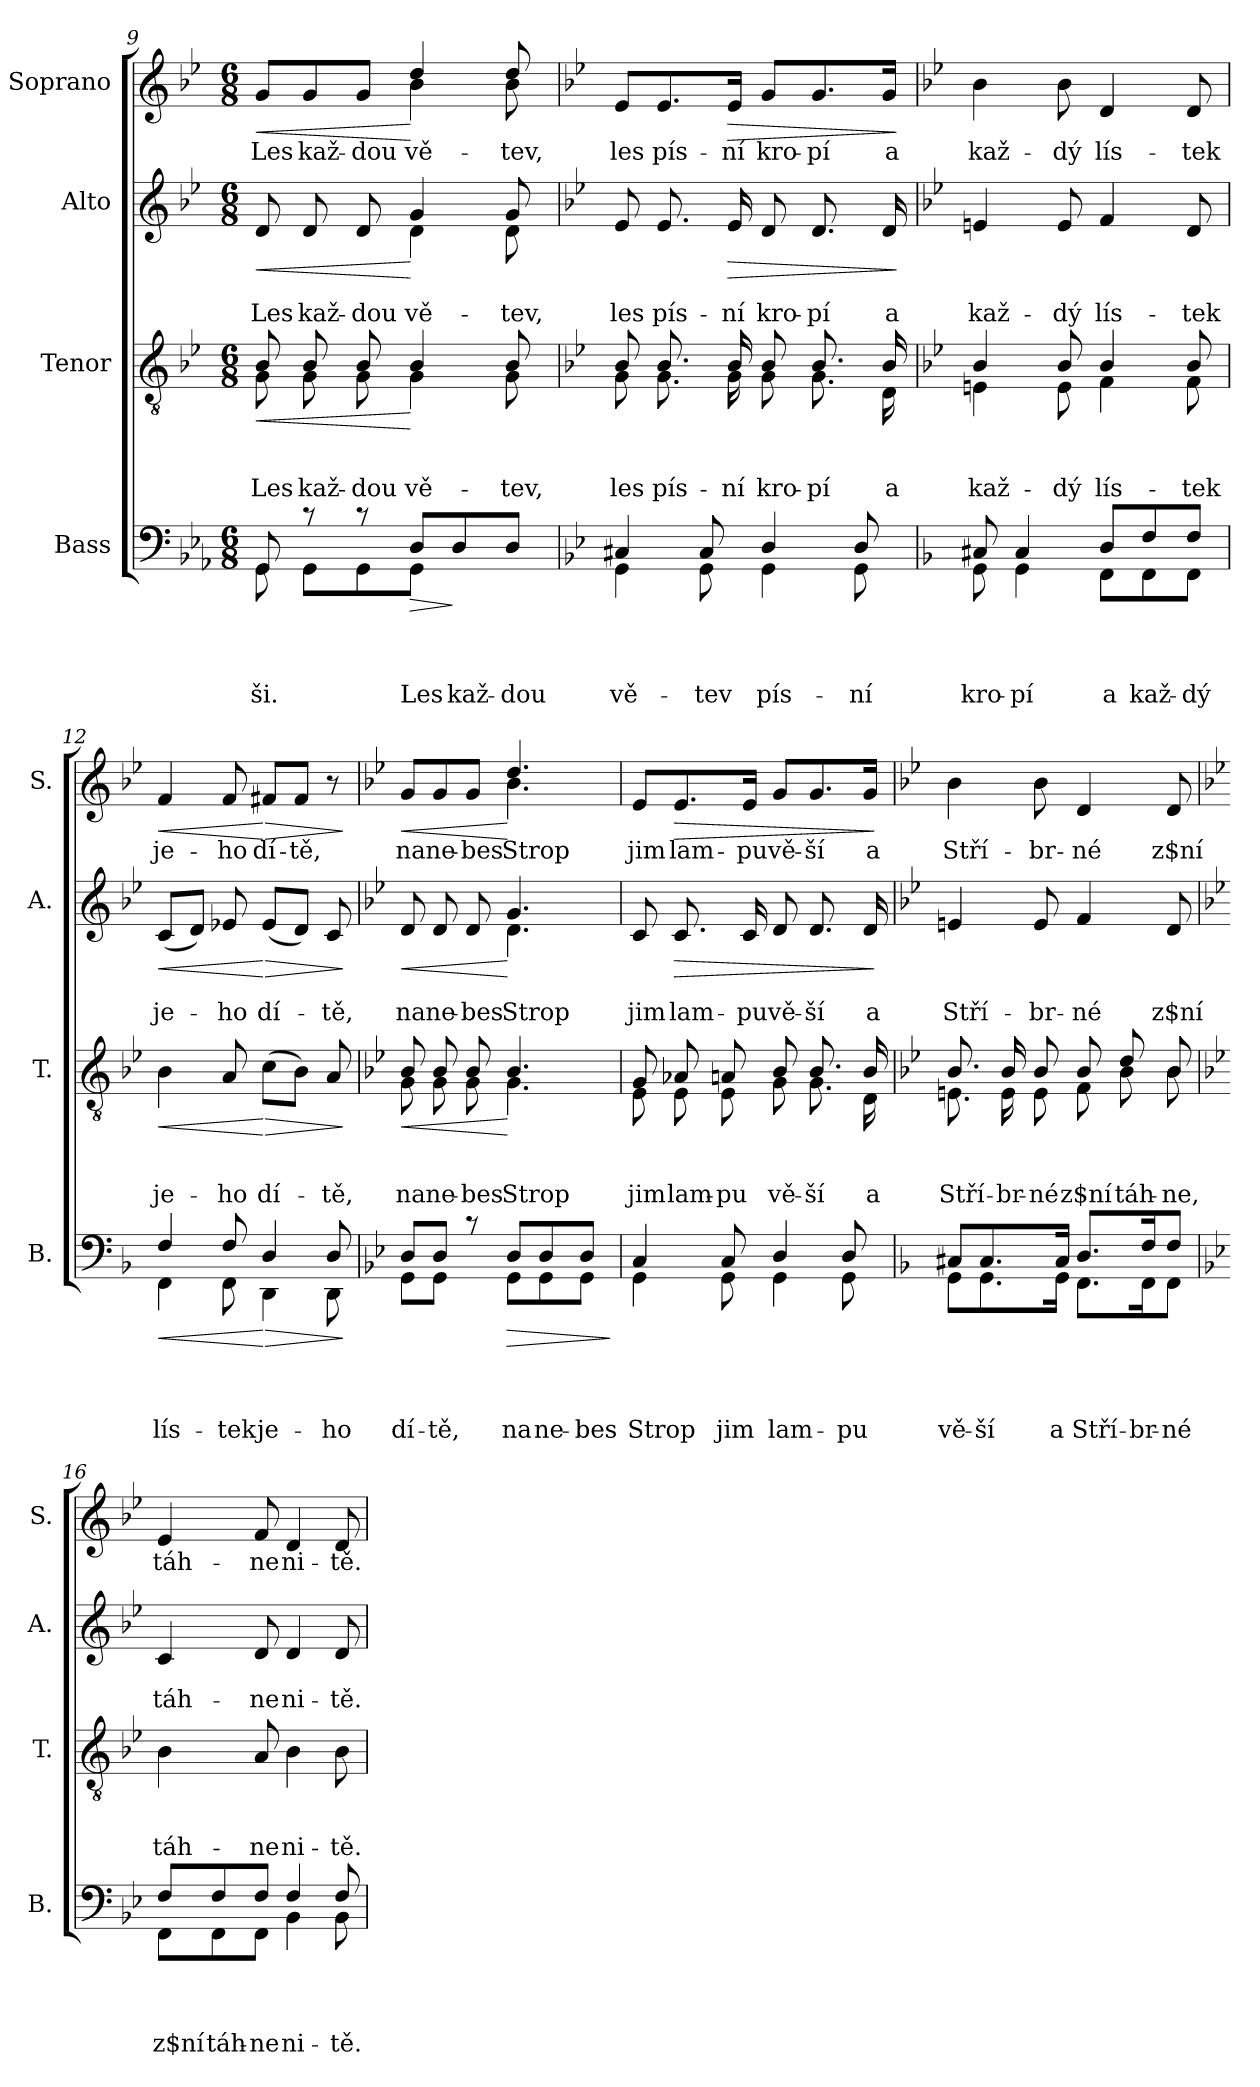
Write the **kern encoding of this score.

**kern	**text	**text	**text	**text	**dynam	**kern	**text	**text	**text	**dynam	**kern	**text	**text	**dynam	**kern	**text	**dynam
*part4	*part4	*part4	*part4	*part4	*part4	*part3	*part3	*part3	*part3	*part3	*part2	*part2	*part2	*part2	*part1	*part1	*part1
*staff4	*staff4	*staff4	*staff4	*staff4	*staff4	*staff3	*staff3	*staff3	*staff3	*staff3	*staff2	*staff2	*staff2	*staff2	*staff1	*staff1	*staff1
*I"Bass	*	*	*	*	*	*I"Tenor	*	*	*	*	*I"Alto	*	*	*	*I"Soprano	*	*
*I'B.	*	*	*	*	*	*I'T.	*	*	*	*	*I'A.	*	*	*	*I'S.	*	*
*clefF4	*	*	*	*	*	*clefGv2	*	*	*	*	*clefG2	*	*	*	*clefG2	*	*
*k[b-e-a-]	*	*	*	*	*	*k[b-e-]	*	*	*	*	*k[b-e-]	*	*	*	*k[b-e-]	*	*
*E-:	*	*	*	*	*	*B-:	*	*	*	*	*B-:	*	*	*	*B-:	*	*
*M6/8	*	*	*	*	*	*M6/8	*	*	*	*	*M6/8	*	*	*	*M6/8	*	*
=9	=9	=9	=9	=9	=9	=9	=9	=9	=9	=9	=9	=9	=9	=9	=9	=9	=9
!	!	!	!	!LO:LY:b	!	!	!	!	!LO:LY:b	!LO:HP:b	!	!	!LO:LY:b	!LO:HP:b	!	!LO:LY:b	!LO:HP:b
*^	*	*	*	*	*	*^	*	*	*	*	*^	*	*	*	*^	*	*
*	*^	*	*	*	*	*	*	*	*	*	*	*	*	*	*	*	*	*	*	*	*
8GG/	8GG\	4ryy	.	.	.	-ši.	.	8B-/	8G\	.	.	Les	<	8d/	4.ryy	.	Les	<	8g/L	4.ryy	Les	<
!	!	!	!	!	!	!	!	!	!	!	!	!LO:LY:b	!	!	!	!	!LO:LY:b	!	!	!	!LO:LY:b	!
8rc	8GG\L	.	.	.	.	.	.	8B-/	8G\	.	.	kaž-	.	8d/	.	.	kaž-	.	8g/	.	kaž-	.
!	!	!	!	!	!	!	!	!	!	!	!	!LO:LY:b	!	!	!	!	!LO:LY:b	!	!	!	!LO:LY:b	!
8rc	8GG\	16.ryy	.	.	.	.	.	8B-/	8G\	.	.	-dou	.	8d/	.	.	-dou	.	8g/J	.	-dou	.
.	.	4ryy	.	.	.	.	.	.	.	.	.	.	.	.	.	.	.	.	.	.	.	.
!	!	!	!	!	!	!LO:LY:b	!LO:HP:b	!	!	!	!	!LO:LY:b	!	!	!	!	!LO:LY:b	!	!	!	!LO:LY:b	!
8D/L	8GG\J	.	.	.	.	Les	>	4B-/	4G\	.	.	vě-	[	4g/	4d\	.	vě-	[	4dd/	4b-\	vě-	[
!	!	!	!	!	!	!LO:LY:b	!	!	!	!	!	!	!	!	!	!	!	!	!	!	!	!
8D/	4ryy	.	.	.	.	kaž-	]	.	.	.	.	.	.	.	.	.	.	.	.	.	.	.
.	.	8ryy	.	.	.	.	.	.	.	.	.	.	.	.	.	.	.	.	.	.	.	.
!	!	!	!	!	!	!LO:LY:b	!	!	!	!	!	!LO:LY:b	!	!	!	!	!LO:LY:b	!	!	!	!LO:LY:b	!
8D/J	.	.	.	.	.	-dou	.	8B-/	8G\	.	.	-tev,	.	8g/	8d\	.	-tev,	.	8dd/	8b-\	-tev,	.
.	.	32ryy	.	.	.	.	.	.	.	.	.	.	.	.	.	.	.	.	.	.	.	.
*	*	*	*	*	*	*	*	*	*	*	*	*	*	*v	*v	*	*	*	*	*	*	*
*v	*v	*v	*	*	*	*	*	*	*	*	*	*	*	*	*	*	*	*v	*v	*	*
!!LO:LB:g=z
=10	=10	=10	=10	=10	=10	=10	=10	=10	=10	=10	=10	=10	=10	=10	=10	=10	=10	=10
*k[b-e-]	*	*	*	*	*	*	*	*	*	*	*	*	*	*	*	*	*	*
*B-:	*	*	*	*	*	*	*	*	*	*	*	*	*	*	*	*	*	*
*^	*	*	*	*	*	*	*	*	*	*	*	*^	*	*	*	*^	*	*
*	*^	*	*	*	*	*	*	*	*	*	*	*	*	*	*	*	*	*	*	*	*
!	!	!	!	!	!	!LO:LY:b	!	!	!	!	!	!LO:LY:b	!	!	!	!	!LO:LY:b	!	!	!	!LO:LY:b	!
*	*	*	*	*	*	*	*	*	*	*	*	*	*	*v	*v	*	*	*	*	*	*	*
*	*v	*v	*	*	*	*	*	*	*	*	*	*	*	*	*	*	*	*v	*v	*	*
4C#X/	4GG\	.	.	.	vě-	.	8B-/	8G\	.	.	les	.	8e-/	.	les	.	8e-/L	les	.
!	!	!	!	!	!	!	!	!	!	!	!LO:LY:b	!	!	!	!LO:LY:b	!	!	!LO:LY:b	!
.	.	.	.	.	.	.	8.B-/	8.G\	.	.	pís-	.	8.e-/	.	pís-	.	8.e-/	pís-	.
!	!	!	!	!	!LO:LY:b	!	!	!	!	!	!	!	!	!	!	!	!	!	!
8C#/	8GG\	.	.	.	-tev	.	.	.	.	.	.	.	.	.	.	.	.	.	.
!	!	!	!	!	!	!	!	!	!	!	!LO:LY:b	!	!	!	!LO:LY:b	!LO:HP:b	!	!LO:LY:b	!LO:HP:b
.	.	.	.	.	.	.	16B-/	16G\	.	.	-ní	.	16e-/	.	-ní	>	16e-/Jk	-ní	>
!	!	!	!	!	!LO:LY:b	!	!	!	!	!	!LO:LY:b	!	!	!	!LO:LY:b	!	!	!LO:LY:b	!
4D/	4GG\	.	.	.	pís-	.	8B-/	8G\	.	.	kro-	.	8d/	.	kro-	.	8g/L	kro-	.
!	!	!	!	!	!	!	!	!	!	!	!LO:LY:b	!	!	!	!LO:LY:b	!	!	!LO:LY:b	!
.	.	.	.	.	.	.	8.B-/	8.G\	.	.	-pí	.	8.d/	.	-pí	.	8.g/	-pí	.
!	!	!	!	!	!LO:LY:b	!	!	!	!	!	!	!	!	!	!	!	!	!	!
8D/	8GG\	.	.	.	-ní	.	.	.	.	.	.	.	.	.	.	.	.	.	.
!	!	!	!	!	!	!	!	!	!	!	!LO:LY:b	!	!	!	!LO:LY:b	!	!	!LO:LY:b	!
.	.	.	.	.	.	.	16B-/	16D\	.	.	a	.	16d/	.	a	.	16g/Jk	a	.
*v	*v	*	*	*	*	*	*	*	*	*	*	*	*	*	*	*	*	*	*
*	*	*	*	*	*	*v	*v	*	*	*	*	*	*	*	*	*	*	*
.	.	.	.	.	.	.	.	.	.	.	.	.	.	]	.	.	]
=11	=11	=11	=11	=11	=11	=11	=11	=11	=11	=11	=11	=11	=11	=11	=11	=11	=11
*k[b-]	*	*	*	*	*	*	*	*	*	*	*	*	*	*	*	*	*
*F:	*	*	*	*	*	*	*	*	*	*	*	*	*	*	*	*	*
!	!	!	!	!LO:LY:b	!	!	!	!	!LO:LY:b	!	!	!	!LO:LY:b	!	!	!LO:LY:b	!
*^	*	*	*	*	*	*^	*	*	*	*	*	*	*	*	*	*	*
8C#X/	8GG\	.	.	.	kro-	.	4B-/	4En\	.	.	kaž-	.	4en/	.	kaž-	.	4b-\	kaž-	.
!	!	!	!	!	!LO:LY:b	!	!	!	!	!	!	!	!	!	!	!	!	!	!
4C#/	4GG\	.	.	.	-pí	.	.	.	.	.	.	.	.	.	.	.	.	.	.
!	!	!	!	!	!	!	!	!	!	!	!LO:LY:b	!	!	!	!LO:LY:b	!	!	!LO:LY:b	!
.	.	.	.	.	.	.	8B-/	8E\	.	.	-dý	.	8e/	.	-dý	.	8b-\	-dý	.
!	!	!	!	!	!LO:LY:b	!	!	!	!	!	!LO:LY:b	!	!	!	!LO:LY:b	!	!	!LO:LY:b	!
8D/L	8FF\L	.	.	.	a	.	4B-/	4F\	.	.	lís-	.	4f/	.	lís-	.	4d/	lís-	.
!	!	!	!	!	!LO:LY:b	!	!	!	!	!	!	!	!	!	!	!	!	!	!
8F/	8FF\	.	.	.	kaž-	.	.	.	.	.	.	.	.	.	.	.	.	.	.
!	!	!	!	!	!LO:LY:b	!	!	!	!	!	!LO:LY:b	!	!	!	!LO:LY:b	!	!	!LO:LY:b	!
8F/J	8FF\J	.	.	.	-dý	.	8B-/	8F\	.	.	-tek	.	8d/	.	-tek	.	8d/	-tek	.
=12	=12	=12	=12	=12	=12	=12	=12	=12	=12	=12	=12	=12	=12	=12	=12	=12	=12	=12	=12
!	!	!	!	!	!LO:LY:b	!LO:HP:b	!	!	!	!	!LO:LY:b	!LO:HP:b	!	!	!LO:LY:b	!LO:HP:b	!	!LO:LY:b	!LO:HP:b
*	*	*	*	*	*	*	*v	*v	*	*	*	*	*	*	*	*	*	*	*
4F/	4FF\	.	.	.	lís-	<	4B-\	.	.	je-	<	(<8c/L	.	je-	<	4f/	je-	<
.	.	.	.	.	.	.	.	.	.	.	.	8d/J)	.	.	.	.	.	.
!	!	!	!	!	!LO:LY:b	!	!	!	!	!LO:LY:b	!	!	!	!LO:LY:b	!	!	!LO:LY:b	!
8F/	8FF\	.	.	.	-tek	.	8A/	.	.	-ho	.	8e-X/	.	-ho	.	8f/	-ho	.
!	!	!	!	!	!LO:LY:b	!LO:HP:n=1:b	!	!	!	!LO:LY:b	!LO:HP:n=1:b	!	!	!LO:LY:b	!LO:HP:n=1:b	!	!LO:LY:b	!LO:HP:n=1:b
4D/	4DD\	.	.	.	je-	[ >	(>8c\L	.	.	dí-	[ >	(<8e-/L	.	dí-	[ >	8f#X/L	dí-	[ >
!	!	!	!	!	!	!	!	!	!	!	!	!	!	!	!	!	!LO:LY:b	!
.	.	.	.	.	.	.	8B-\J)	.	.	.	.	8d/J)	.	.	.	8f#/J	-tě,	.
!	!	!	!	!	!LO:LY:b	!	!	!	!	!LO:LY:b	!	!	!	!LO:LY:b	!	!	!	!
8D/	8DD\	.	.	.	-ho	.	8A/	.	.	-tě,	.	8c/	.	-tě,	.	8r	.	.
*v	*v	*	*	*	*	*	*	*	*	*	*	*	*	*	*	*	*	*
.	.	.	.	.	]	.	.	.	.	]	.	.	.	]	.	.	]
!!LO:PB:g=z
=13	=13	=13	=13	=13	=13	=13	=13	=13	=13	=13	=13	=13	=13	=13	=13	=13	=13
*k[b-e-]	*	*	*	*	*	*	*	*	*	*	*	*	*	*	*	*	*
*B-:	*	*	*	*	*	*	*	*	*	*	*	*	*	*	*	*	*
!	!	!	!	!LO:LY:b	!	!	!	!	!LO:LY:b	!LO:HP:b	!	!	!LO:LY:b	!LO:HP:b	!	!LO:LY:b	!LO:HP:b
*^	*	*	*	*	*	*^	*	*	*	*	*^	*	*	*	*^	*	*
*	*^	*	*	*	*	*	*	*	*	*	*	*	*	*	*	*	*	*	*	*	*
8D/L	8GG\L	4ryy	.	.	.	dí-	.	8B-/	8G\	.	.	na	<	8d/	4.ryy	.	na	<	8g/L	4.ryy	na	<
!	!	!	!	!	!	!LO:LY:b	!	!	!	!	!	!LO:LY:b	!	!	!	!	!LO:LY:b	!	!	!	!LO:LY:b	!
8D/J	8GG\J	.	.	.	.	-tě,	.	8B-/	8G\	.	.	ne-	.	8d/	.	.	ne-	.	8g/	.	ne-	.
!	!	!	!	!	!	!	!	!	!	!	!	!LO:LY:b	!	!	!	!	!LO:LY:b	!	!	!	!LO:LY:b	!
8rc	8ryy	16.ryy	.	.	.	.	.	8B-/	8G\	.	.	-bes	.	8d/	.	.	-bes	.	8g/J	.	-bes	.
.	.	4ryy	.	.	.	.	.	.	.	.	.	.	.	.	.	.	.	.	.	.	.	.
!	!	!	!	!	!	!LO:LY:b	!LO:HP:b	!	!	!	!	!LO:LY:b	!	!	!	!	!LO:LY:b	!	!	!	!LO:LY:b	!
8D/L	8GG\L	.	.	.	.	na	>	4.B-/	4.G\	.	.	Strop	[	4.g/	4.d\	.	Strop	[	4.dd/	4.b-\	Strop	[
!	!	!	!	!	!	!LO:LY:b	!	!	!	!	!	!	!	!	!	!	!	!	!	!	!	!
8D/	8GG\	.	.	.	.	ne-	.	.	.	.	.	.	.	.	.	.	.	.	.	.	.	.
.	.	8ryy	.	.	.	.	.	.	.	.	.	.	.	.	.	.	.	.	.	.	.	.
!	!	!	!	!	!	!LO:LY:b	!	!	!	!	!	!	!	!	!	!	!	!	!	!	!	!
8D/J	8GG\J	.	.	.	.	-bes	.	.	.	.	.	.	.	.	.	.	.	.	.	.	.	.
.	.	32ryy	.	.	.	.	.	.	.	.	.	.	.	.	.	.	.	.	.	.	.	.
*	*	*	*	*	*	*	*	*v	*v	*	*	*	*	*	*	*	*	*	*v	*v	*	*
*	*	*	*	*	*	*	*	*	*	*	*	*	*v	*v	*	*	*	*	*	*
.	.	.	.	.	.	.	]	.	.	.	.	.	.	.	.	.	.	.	.
=14	=14	=14	=14	=14	=14	=14	=14	=14	=14	=14	=14	=14	=14	=14	=14	=14	=14	=14	=14
!	!	!	!	!	!	!LO:LY:b	!	!	!	!	!LO:LY:b	!	!	!	!LO:LY:b	!	!	!LO:LY:b	!
*	*v	*v	*	*	*	*	*	*^	*	*	*	*	*	*	*	*	*	*	*
4C/	4GG\	.	.	.	Strop	.	8G/	8E-\	.	.	jim	.	8c/	.	jim	.	8e-/L	jim	.
!	!	!	!	!	!	!	!	!	!	!	!LO:LY:b	!	!	!	!LO:LY:b	!LO:HP:b	!	!LO:LY:b	!LO:HP:b
.	.	.	.	.	.	.	8A-X/	8E-\	.	.	lam-	.	8.c/	.	lam-	>	8.e-/	lam-	>
!	!	!	!	!	!LO:LY:b	!	!	!	!	!	!LO:LY:b	!	!	!	!	!	!	!	!
8C/	8GG\	.	.	.	jim	.	8An/	8E-\	.	.	-pu	.	.	.	.	.	.	.	.
!	!	!	!	!	!	!	!	!	!	!	!	!	!	!	!LO:LY:b	!	!	!LO:LY:b	!
.	.	.	.	.	.	.	.	.	.	.	.	.	16c/	.	-pu	.	16e-/Jk	-pu	.
!	!	!	!	!	!LO:LY:b	!	!	!	!	!	!LO:LY:b	!	!	!	!LO:LY:b	!	!	!LO:LY:b	!
4D/	4GG\	.	.	.	lam-	.	8B-/	8G\	.	.	vě-	.	8d/	.	vě-	.	8g/L	vě-	.
!	!	!	!	!	!	!	!	!	!	!	!LO:LY:b	!	!	!	!LO:LY:b	!	!	!LO:LY:b	!
.	.	.	.	.	.	.	8.B-/	8.G\	.	.	-ší	.	8.d/	.	-ší	.	8.g/	-ší	.
!	!	!	!	!	!LO:LY:b	!	!	!	!	!	!	!	!	!	!	!	!	!	!
8D/	8GG\	.	.	.	-pu	.	.	.	.	.	.	.	.	.	.	.	.	.	.
!	!	!	!	!	!	!	!	!	!	!	!LO:LY:b	!	!	!	!LO:LY:b	!	!	!LO:LY:b	!
.	.	.	.	.	.	.	16B-/	16D\	.	.	a	.	16d/	.	a	.	16g/Jk	a	.
*v	*v	*	*	*	*	*	*	*	*	*	*	*	*	*	*	*	*	*	*
*	*	*	*	*	*	*v	*v	*	*	*	*	*	*	*	*	*	*	*
.	.	.	.	.	.	.	.	.	.	.	.	.	.	]	.	.	]
=15	=15	=15	=15	=15	=15	=15	=15	=15	=15	=15	=15	=15	=15	=15	=15	=15	=15
*k[b-]	*	*	*	*	*	*	*	*	*	*	*	*	*	*	*	*	*
*F:	*	*	*	*	*	*	*	*	*	*	*	*	*	*	*	*	*
!	!	!	!	!LO:LY:b	!	!	!	!	!LO:LY:b	!	!	!	!LO:LY:b	!	!	!LO:LY:b	!
*^	*	*	*	*	*	*^	*	*	*	*	*	*	*	*	*	*	*
8C#X/L	8GG\L	.	.	.	vě-	.	8.B-/	8.En\	.	.	Stří-	.	4en/	.	Stří-	.	4b-\	Stří-	.
!	!	!	!	!	!LO:LY:b	!	!	!	!	!	!	!	!	!	!	!	!	!	!
8.C#/	8.GG\	.	.	.	-ší	.	.	.	.	.	.	.	.	.	.	.	.	.	.
!	!	!	!	!	!	!	!	!	!	!	!LO:LY:b	!	!	!	!	!	!	!	!
.	.	.	.	.	.	.	16B-/	16E\	.	.	-br-	.	.	.	.	.	.	.	.
!	!	!	!	!	!	!	!	!	!	!	!LO:LY:b	!	!	!	!LO:LY:b	!	!	!LO:LY:b	!
.	.	.	.	.	.	.	8B-/	8E\	.	.	-né	.	8e/	.	-br-	.	8b-\	-br-	.
!	!	!	!	!	!LO:LY:b	!	!	!	!	!	!	!	!	!	!	!	!	!	!
16C#/Jk	16GG\Jk	.	.	.	a	.	.	.	.	.	.	.	.	.	.	.	.	.	.
!	!	!	!	!	!LO:LY:b	!	!	!	!	!	!LO:LY:b	!	!	!	!LO:LY:b	!	!	!LO:LY:b	!
8.D/L	8.FF\L	.	.	.	Stří-	.	8B-/	8F\	.	.	z$ní	.	4f/	.	-né	.	4d/	-né	.
!	!	!	!	!	!	!	!	!	!	!	!LO:LY:b	!	!	!	!	!	!	!	!
.	.	.	.	.	.	.	8d/	8B-\	.	.	táh-	.	.	.	.	.	.	.	.
!	!	!	!	!	!LO:LY:b	!	!	!	!	!	!	!	!	!	!	!	!	!	!
16F/K	16FF\K	.	.	.	-br-	.	.	.	.	.	.	.	.	.	.	.	.	.	.
!	!	!	!	!	!LO:LY:b	!	!	!	!	!	!LO:LY:b	!	!	!	!LO:LY:b	!	!	!LO:LY:b	!
8F/J	8FF\J	.	.	.	-né	.	8B-/	8B-\	.	.	-ne,	.	8d/	.	z$ní	.	8d/	z$ní	.
*	*	*	*	*	*	*	*v	*v	*	*	*	*	*	*	*	*	*	*	*
!!LO:LB:g=z
=16	=16	=16	=16	=16	=16	=16	=16	=16	=16	=16	=16	=16	=16	=16	=16	=16	=16	=16
*k[b-e-]	*	*	*	*	*	*	*	*	*	*	*	*	*	*	*	*	*	*
*B-:	*	*	*	*	*	*	*	*	*	*	*	*	*	*	*	*	*	*
*	*	*	*	*	*	*	*^	*	*	*	*	*	*	*	*	*	*	*
!	!	!	!	!	!LO:LY:b	!	!	!	!	!	!LO:LY:b	!	!	!	!LO:LY:b	!	!	!LO:LY:b	!
*	*	*	*	*	*	*	*v	*v	*	*	*	*	*	*	*	*	*	*	*
8F/L	8FF\L	.	.	.	z$ní	.	4B-\	.	.	táh-	.	4c/	.	táh-	.	4e-/	táh-	.
!	!	!	!	!	!LO:LY:b	!	!	!	!	!	!	!	!	!	!	!	!	!
8F/	8FF\	.	.	.	táh-	.	.	.	.	.	.	.	.	.	.	.	.	.
!	!	!	!	!	!LO:LY:b	!	!	!	!	!LO:LY:b	!	!	!	!LO:LY:b	!	!	!LO:LY:b	!
8F/J	8FF\J	.	.	.	-ne	.	8A/	.	.	-ne	.	8d/	.	-ne	.	8f/	-ne	.
!	!	!	!	!	!LO:LY:b	!	!	!	!	!LO:LY:b	!	!	!	!LO:LY:b	!	!	!LO:LY:b	!
4F/	4BB-\	.	.	.	ni-	.	4B-\	.	.	ni-	.	4d/	.	ni-	.	4d/	ni-	.
!	!	!	!	!	!LO:LY:b	!	!	!	!	!LO:LY:b	!	!	!	!LO:LY:b	!	!	!LO:LY:b	!
8F/	8BB-\	.	.	.	-tě.	.	8B-\	.	.	-tě.	.	8d/	.	-tě.	.	8d/	-tě.	.
*v	*v	*	*	*	*	*	*	*	*	*	*	*	*	*	*	*	*	*
=	=	=	=	=	=	=	=	=	=	=	=	=	=	=	=	=	=
*-	*-	*-	*-	*-	*-	*-	*-	*-	*-	*-	*-	*-	*-	*-	*-	*-	*-
